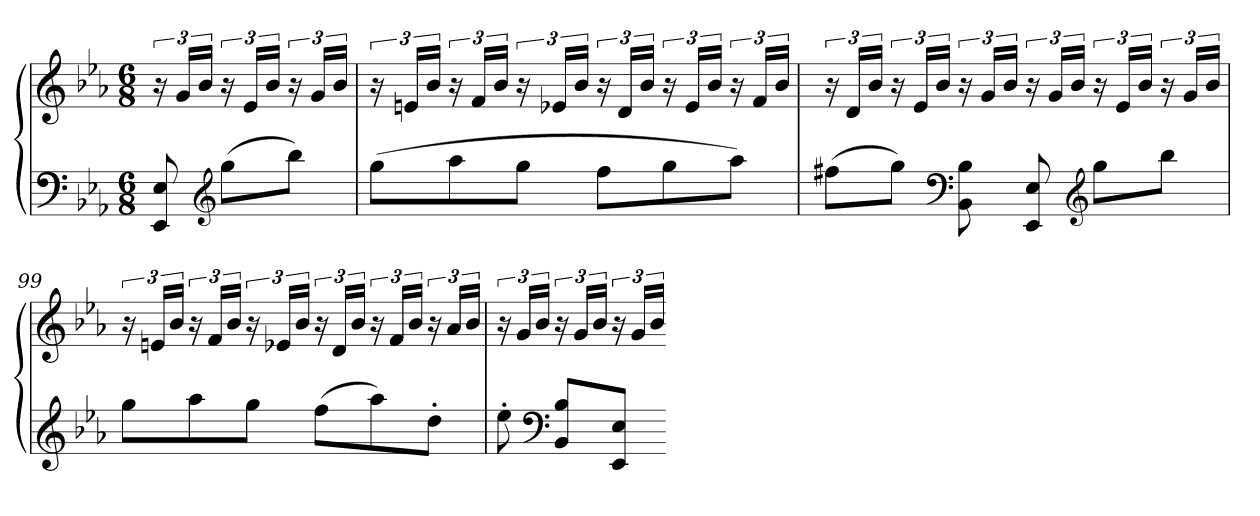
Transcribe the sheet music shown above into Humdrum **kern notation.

**kern	**kern
*part1	*part1
*staff2	*staff1
*clefF4	*clefG2
*k[b-e-a-]	*k[b-e-a-]
*E-:	*E-:
*M6/8	*M6/8
=	=
8EE- 8E-	24r
.	24gLL
.	24b-JJ
*clefG2	*
(8ggL	24r
.	24e-LL
.	24b-JJ
8bb-J)	24r
.	24gLL
.	24b-JJ
=97	=97
(8ggL	24r
.	24enLL
.	24b-JJ
8aa-	24r
.	24fLL
.	24b-JJ
8ggJ	24r
.	24e-XLL
.	24b-JJ
8ffL	24r
.	24dLL
.	24b-JJ
8gg	24r
.	24e-LL
.	24b-JJ
8aa-J)	24r
.	24fLL
.	24b-JJ
=98	=98
(8ff#XL	24r
.	24dLL
.	24b-JJ
8ggJ)	24r
.	24e-LL
.	24b-JJ
*clefF4	*
8BB- 8B-	24r
.	24gLL
.	24b-JJ
8EE- 8E-	24r
.	24gLL
.	24b-JJ
*clefG2	*
8ggL	24r
.	24e-LL
.	24b-JJ
8bb-J	24r
.	24gLL
.	24b-JJ
=99	=99
8ggL	24r
.	24enLL
.	24b-JJ
8aa-	24r
.	24fLL
.	24b-JJ
8ggJ	24r
.	24e-XLL
.	24b-JJ
(8ffL	24r
.	24dLL
.	24b-JJ
8aa-)	24r
.	24fLL
.	24b-JJ
8dd'J	24r
.	24a-LL
.	24b-JJ
=100	=100
8ee-'	24r
.	24gLL
.	24b-JJ
*clefF4	*
8BB- 8B-L	24r
.	24gLL
.	24b-JJ
8EE- 8E-J	24r
.	24gLL
.	24b-JJ
=-	=-
*-	*-
